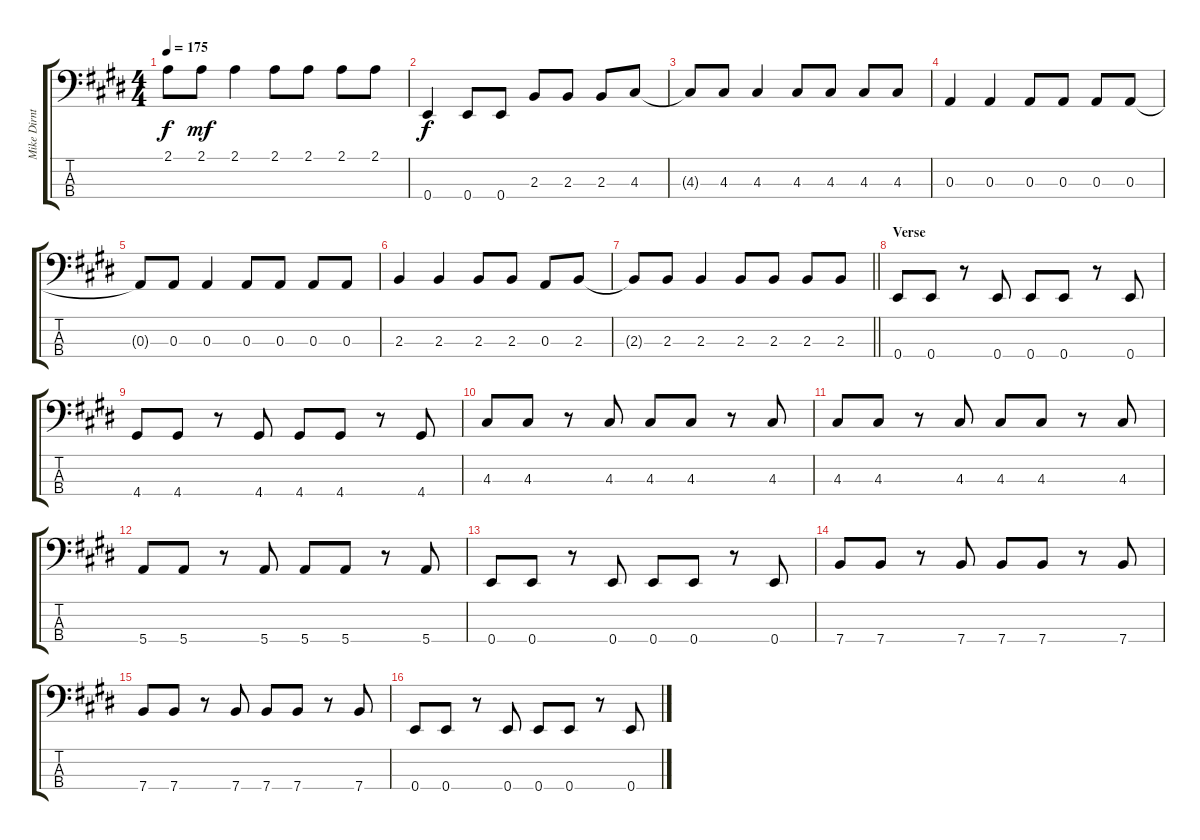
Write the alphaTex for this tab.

\track ("Mike Dirnt (Bass)" "Mike Dirnt") {instrument electricbassfinger}
\staff {score tabs}
\tuning (G2 D2 A1 E1) {hide}
\ts (4 4)
\tempo 175
\clef f4
\ks e
2.1{t}.8{dy f} 2.1.8{dy mf} 2.1.4 2.1.8 2.1.8 2.1.8 2.1.8 |
0.4.4{dy f} 0.4.8 0.4.8 2.3.8 2.3.8 2.3.8 4.3.8 |
4.3{t}.8 4.3.8 4.3.4 4.3.8 4.3.8 4.3.8 4.3.8 |
0.3.4 0.3.4 0.3.8 0.3.8 0.3.8 0.3.8 |
0.3{t}.8 0.3.8 0.3.4 0.3.8 0.3.8 0.3.8 0.3.8 |
2.3.4 2.3.4 2.3.8 2.3.8 0.3.8 2.3.8 |
\barLineRight lightlight
2.3{t}.8 2.3.8 2.3.4 2.3.8 2.3.8 2.3.8 2.3.8 |
\section ("" "Verse")
0.4.8 0.4.8 r.8 0.4.8 0.4.8 0.4.8 r.8 0.4.8 |
4.4.8 4.4.8 r.8 4.4.8 4.4.8 4.4.8 r.8 4.4.8 |
4.3.8 4.3.8 r.8 4.3.8 4.3.8 4.3.8 r.8 4.3.8 |
4.3.8 4.3.8 r.8 4.3.8 4.3.8 4.3.8 r.8 4.3.8 |
5.4.8 5.4.8 r.8 5.4.8 5.4.8 5.4.8 r.8 5.4.8 |
0.4.8 0.4.8 r.8 0.4.8 0.4.8 0.4.8 r.8 0.4.8 |
7.4.8 7.4.8 r.8 7.4.8 7.4.8 7.4.8 r.8 7.4.8 |
7.4.8 7.4.8 r.8 7.4.8 7.4.8 7.4.8 r.8 7.4.8 |
0.4.8 0.4.8 r.8 0.4.8 0.4.8 0.4.8 r.8 0.4.8
